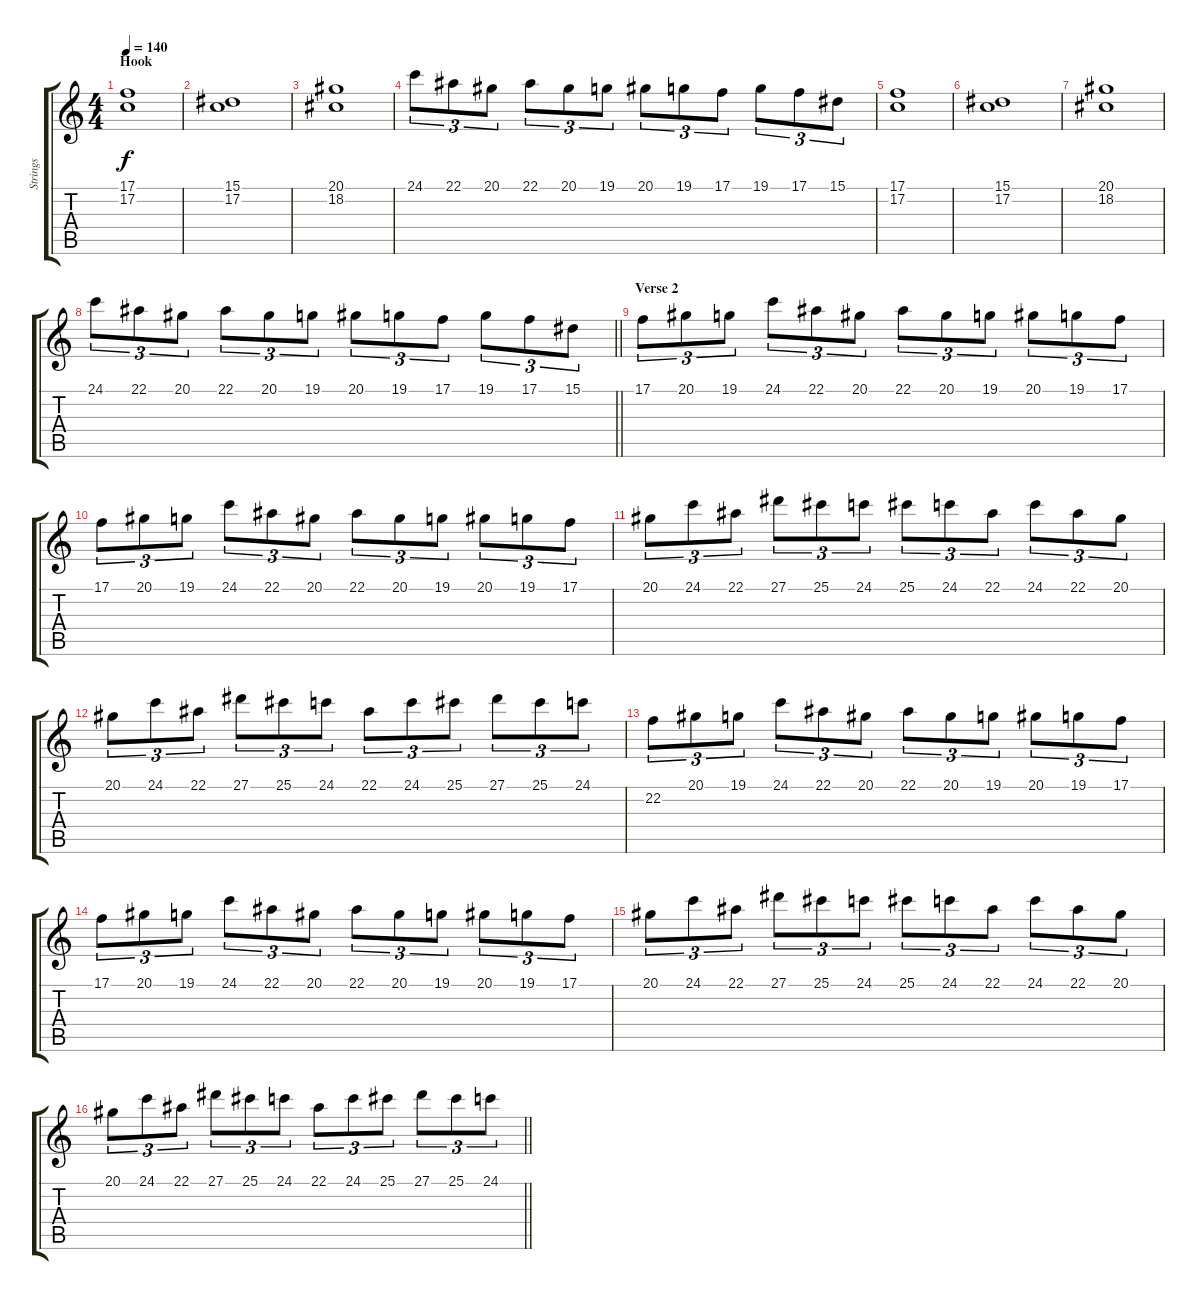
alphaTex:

\track ("Strings" "Strings") {instrument stringensemble1}
\staff {score tabs}
\tuning (C4 G3 Eb3 Bb2 F2 C2) {hide}
\ts (4 4)
\section ("" "Hook")
\tempo 140
\clef g2
\ks c
(17.1 17.2).1{dy f} |
(15.1 17.2).1 |
(20.1 18.2).1 |
24.1.8{tu (3 2)} 22.1.8{tu (3 2)} 20.1.8{tu (3 2)} 22.1.8{tu (3 2)} 20.1.8{tu (3 2)} 19.1.8{tu (3 2)} 20.1.8{tu (3 2)} 19.1.8{tu (3 2)} 17.1.8{tu (3 2)} 19.1.8{tu (3 2)} 17.1.8{tu (3 2)} 15.1.8{tu (3 2)} |
(17.1 17.2).1 |
(15.1 17.2).1 |
(20.1 18.2).1 |
\barLineRight lightlight
24.1.8{tu (3 2)} 22.1.8{tu (3 2)} 20.1.8{tu (3 2)} 22.1.8{tu (3 2)} 20.1.8{tu (3 2)} 19.1.8{tu (3 2)} 20.1.8{tu (3 2)} 19.1.8{tu (3 2)} 17.1.8{tu (3 2)} 19.1.8{tu (3 2)} 17.1.8{tu (3 2)} 15.1.8{tu (3 2)} |
\section ("" "Verse 2")
17.1.8{tu (3 2)} 20.1.8{tu (3 2)} 19.1.8{tu (3 2)} 24.1.8{tu (3 2)} 22.1.8{tu (3 2)} 20.1.8{tu (3 2)} 22.1.8{tu (3 2)} 20.1.8{tu (3 2)} 19.1.8{tu (3 2)} 20.1.8{tu (3 2)} 19.1.8{tu (3 2)} 17.1.8{tu (3 2)} |
17.1.8{tu (3 2)} 20.1.8{tu (3 2)} 19.1.8{tu (3 2)} 24.1.8{tu (3 2)} 22.1.8{tu (3 2)} 20.1.8{tu (3 2)} 22.1.8{tu (3 2)} 20.1.8{tu (3 2)} 19.1.8{tu (3 2)} 20.1.8{tu (3 2)} 19.1.8{tu (3 2)} 17.1.8{tu (3 2)} |
20.1.8{tu (3 2)} 24.1.8{tu (3 2)} 22.1.8{tu (3 2)} 27.1.8{tu (3 2)} 25.1.8{tu (3 2)} 24.1.8{tu (3 2)} 25.1.8{tu (3 2)} 24.1.8{tu (3 2)} 22.1.8{tu (3 2)} 24.1.8{tu (3 2)} 22.1.8{tu (3 2)} 20.1.8{tu (3 2)} |
20.1.8{tu (3 2)} 24.1.8{tu (3 2)} 22.1.8{tu (3 2)} 27.1.8{tu (3 2)} 25.1.8{tu (3 2)} 24.1.8{tu (3 2)} 22.1.8{tu (3 2)} 24.1.8{tu (3 2)} 25.1.8{tu (3 2)} 27.1.8{tu (3 2)} 25.1.8{tu (3 2)} 24.1.8{tu (3 2)} |
22.2.8{tu (3 2)} 20.1.8{tu (3 2)} 19.1.8{tu (3 2)} 24.1.8{tu (3 2)} 22.1.8{tu (3 2)} 20.1.8{tu (3 2)} 22.1.8{tu (3 2)} 20.1.8{tu (3 2)} 19.1.8{tu (3 2)} 20.1.8{tu (3 2)} 19.1.8{tu (3 2)} 17.1.8{tu (3 2)} |
17.1.8{tu (3 2)} 20.1.8{tu (3 2)} 19.1.8{tu (3 2)} 24.1.8{tu (3 2)} 22.1.8{tu (3 2)} 20.1.8{tu (3 2)} 22.1.8{tu (3 2)} 20.1.8{tu (3 2)} 19.1.8{tu (3 2)} 20.1.8{tu (3 2)} 19.1.8{tu (3 2)} 17.1.8{tu (3 2)} |
20.1.8{tu (3 2)} 24.1.8{tu (3 2)} 22.1.8{tu (3 2)} 27.1.8{tu (3 2)} 25.1.8{tu (3 2)} 24.1.8{tu (3 2)} 25.1.8{tu (3 2)} 24.1.8{tu (3 2)} 22.1.8{tu (3 2)} 24.1.8{tu (3 2)} 22.1.8{tu (3 2)} 20.1.8{tu (3 2)} |
\barLineRight lightlight
20.1.8{tu (3 2)} 24.1.8{tu (3 2)} 22.1.8{tu (3 2)} 27.1.8{tu (3 2)} 25.1.8{tu (3 2)} 24.1.8{tu (3 2)} 22.1.8{tu (3 2)} 24.1.8{tu (3 2)} 25.1.8{tu (3 2)} 27.1.8{tu (3 2)} 25.1.8{tu (3 2)} 24.1.8{tu (3 2)}
